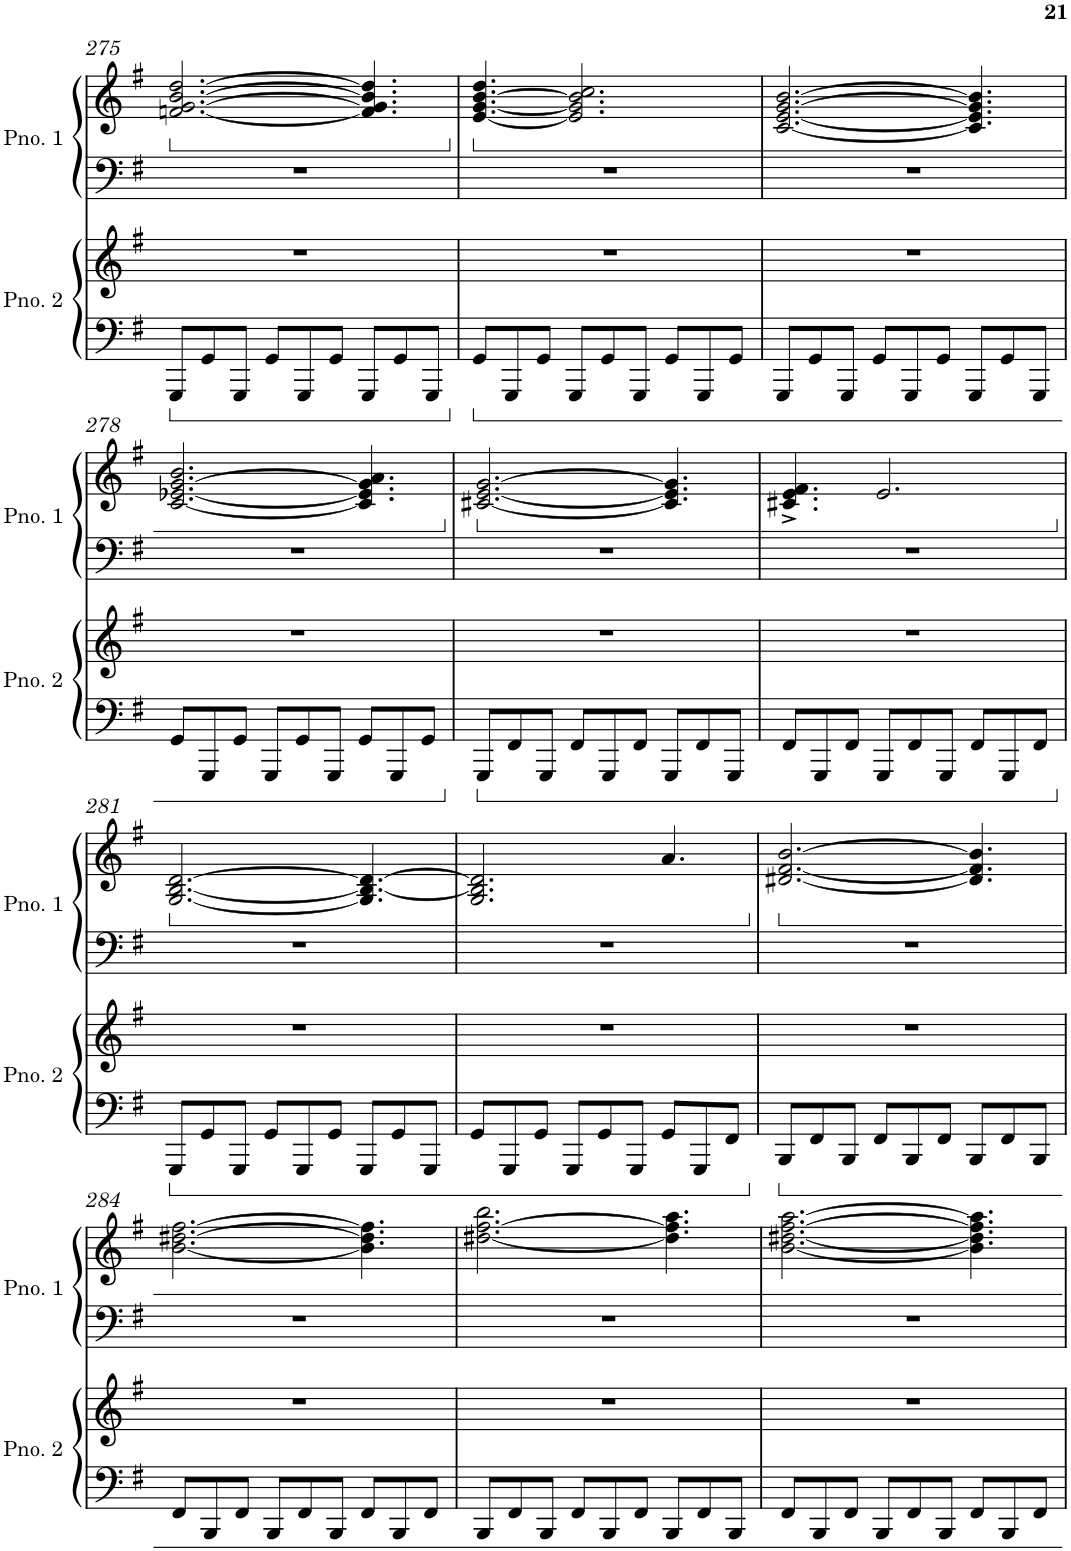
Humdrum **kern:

**kern	**kern	**kern	**kern
*part2	*part2	*part1	*part1
*staff4	*staff3	*staff2	*staff1
*I"Piano 2	*	*I"Piano 1	*
*I'Pno. 2	*	*I'Pno. 1	*
!!LO:PB:g=z
*clefF4	*clefG2	*clefF4	*clefG2
*k[f#]	*k[f#]	*k[f#]	*k[f#]
*M9/8	*M9/8	*M9/8	*M9/8
*	*	*	*ped
=275	=275	=275	=275
8GGG/L	8%9r	8%9r	[2.fn/ [2.g/ [2.b/ [2.dd/
8GG/	.	.	.
8GGG/J	.	.	.
8GG/L	.	.	.
8GGG/	.	.	.
8GG/J	.	.	.
8GGG/L	.	.	4.f/] 4.g/] 4.b/] 4.dd/]
8GG/	.	.	.
8GGG/J	.	.	.
=276	=276	=276	=276
*	*	*	*Xped
*	*	*	*ped
8GG/L	8%9r	8%9r	[4.e/ [4.g/ [4.b/ 4.dd/
8GGG/	.	.	.
8GG/J	.	.	.
8GGG/L	.	.	2.e/] 2.g/] 2.b/] 2.cc/
8GG/	.	.	.
8GGG/J	.	.	.
8GG/L	.	.	.
8GGG/	.	.	.
8GG/J	.	.	.
=277	=277	=277	=277
8GGG/L	8%9r	8%9r	[2.c/ [2.e/ [2.g/ [2.b/
8GG/	.	.	.
8GGG/J	.	.	.
8GG/L	.	.	.
8GGG/	.	.	.
8GG/J	.	.	.
8GGG/L	.	.	4.c/] 4.e/] 4.g/] 4.b/]
8GG/	.	.	.
8GGG/J	.	.	.
!!LO:LB:g=z
=278	=278	=278	=278
8GG/L	8%9r	8%9r	[2.c/ [2.e-X/ [2.g/ 2.b/
8GGG/	.	.	.
8GG/J	.	.	.
8GGG/L	.	.	.
8GG/	.	.	.
8GGG/J	.	.	.
8GG/L	.	.	4.c/] 4.e-/] 4.g/] 4.a/
8GGG/	.	.	.
8GG/J	.	.	.
=279	=279	=279	=279
*	*	*	*Xped
*	*	*	*ped
8GGG/L	8%9r	8%9r	[2.c#X/ [2.e/ [2.g/
8FF#/	.	.	.
8GGG/J	.	.	.
8FF#/L	.	.	.
8GGG/	.	.	.
8FF#/J	.	.	.
8GGG/L	.	.	4.c#/] 4.e/] 4.g/]
8FF#/	.	.	.
8GGG/J	.	.	.
=280	=280	=280	=280
8FF#/L	8%9r	8%9r	4.c#X/^ 4.e/^ 4.f#/^
8GGG/	.	.	.
8FF#/J	.	.	.
8GGG/L	.	.	2.e/
8FF#/	.	.	.
8GGG/J	.	.	.
8FF#/L	.	.	.
8GGG/	.	.	.
8FF#/J	.	.	.
!!LO:LB:g=z
=281	=281	=281	=281
*	*	*	*Xped
*	*	*	*ped
8GGG/L	8%9r	8%9r	[2.G/ [2.B/ [2.d/
8GG/	.	.	.
8GGG/J	.	.	.
8GG/L	.	.	.
8GGG/	.	.	.
8GG/J	.	.	.
8GGG/L	.	.	4.G/] 4.B/_ 4.d/_
8GG/	.	.	.
8GGG/J	.	.	.
=282	=282	=282	=282
8GG/L	8%9r	8%9r	2.G/ 2.B/] 2.d/]
8GGG/	.	.	.
8GG/J	.	.	.
8GGG/L	.	.	.
8GG/	.	.	.
8GGG/J	.	.	.
8GG/L	.	.	4.a/
8GGG/	.	.	.
8FF#/J	.	.	.
=283	=283	=283	=283
*	*	*	*Xped
8BBB/L	8%9r	8%9r	[2.d#X/ [2.f#/ [2.b/
8FF#/	.	.	.
8BBB/J	.	.	.
8FF#/L	.	.	.
8BBB/	.	.	.
8FF#/J	.	.	.
8BBB/L	.	.	4.d#/] 4.f#/] 4.b/]
8FF#/	.	.	.
8BBB/J	.	.	.
!!LO:LB:g=z
=284	=284	=284	=284
8FF#/L	8%9r	8%9r	[2.b\ [2.dd#X\ [2.ff#\
8BBB/	.	.	.
8FF#/J	.	.	.
8BBB/L	.	.	.
8FF#/	.	.	.
8BBB/J	.	.	.
8FF#/L	.	.	4.b\] 4.dd#\] 4.ff#\]
8BBB/	.	.	.
8FF#/J	.	.	.
=285	=285	=285	=285
8BBB/L	8%9r	8%9r	[2.dd#X\ [2.ff#\ 2.bb\
8FF#/	.	.	.
8BBB/J	.	.	.
8FF#/L	.	.	.
8BBB/	.	.	.
8FF#/J	.	.	.
8BBB/L	.	.	4.dd#\] 4.ff#\] 4.aa\
8FF#/	.	.	.
8BBB/J	.	.	.
=286	=286	=286	=286
8FF#/L	8%9r	8%9r	[2.b\ [2.dd#X\ [2.ff#\ [2.aa\
8BBB/	.	.	.
8FF#/J	.	.	.
8BBB/L	.	.	.
8FF#/	.	.	.
8BBB/J	.	.	.
8FF#/L	.	.	4.b\] 4.dd#\] 4.ff#\] 4.aa\]
8BBB/	.	.	.
8FF#/J	.	.	.
=	=	=	=
*-	*-	*-	*-
